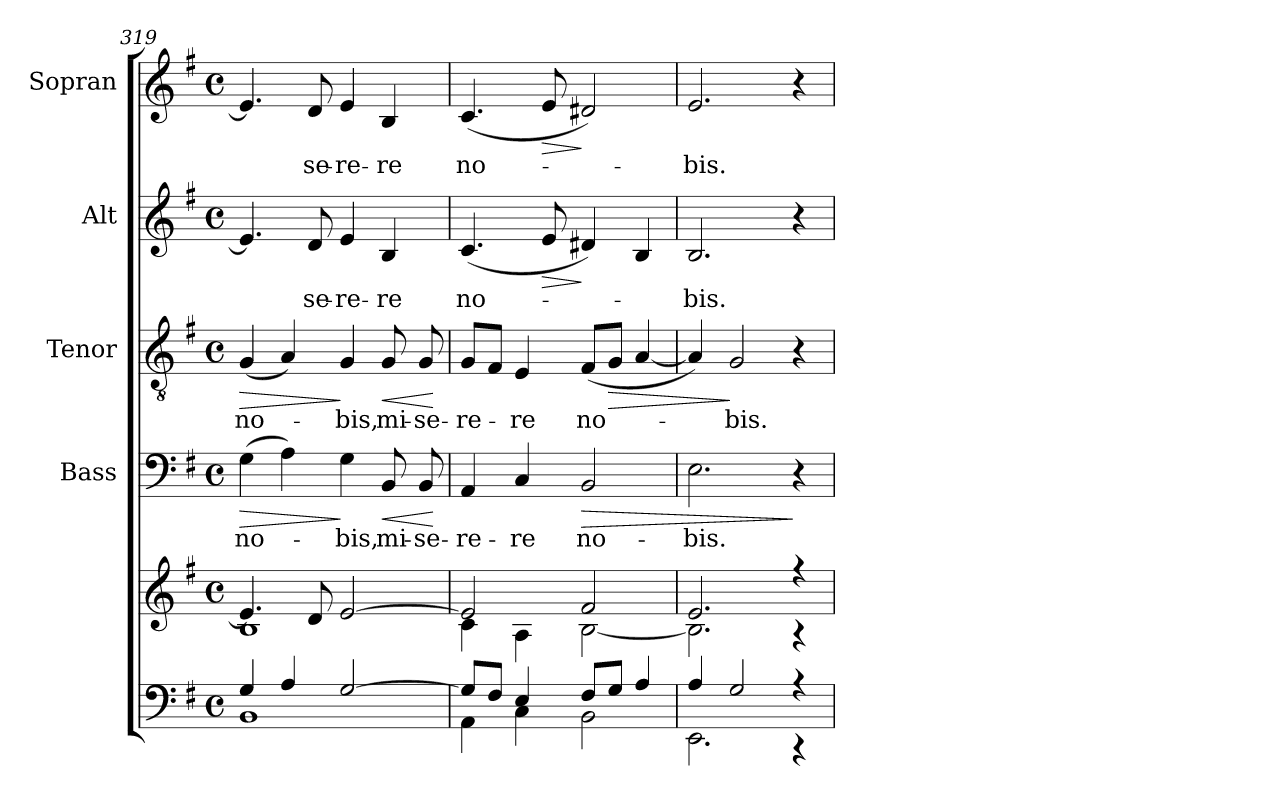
**kern	**kern	**kern	**text	**dynam	**kern	**text	**dynam	**kern	**text	**dynam	**kern	**text	**dynam
*part5	*part5	*part4	*part4	*part4	*part3	*part3	*part3	*part2	*part2	*part2	*part1	*part1	*part1
*staff6	*staff5	*staff4	*staff4	*staff4	*staff3	*staff3	*staff3	*staff2	*staff2	*staff2	*staff1	*staff1	*staff1
*	*	*I"Bass	*	*	*I"Tenor	*	*	*I"Alt	*	*	*I"Sopran	*	*
*	*	*I'B.	*	*	*I'T.	*	*	*I'A.	*	*	*I'S.	*	*
!!LO:PB:g=z
*clefF4	*clefG2	*clefF4	*	*	*clefGv2	*	*	*clefG2	*	*	*clefG2	*	*
*k[f#]	*k[f#]	*k[f#]	*	*	*k[f#]	*	*	*k[f#]	*	*	*k[f#]	*	*
*G:	*G:	*G:	*	*	*G:	*	*	*G:	*	*	*G:	*	*
*M4/4	*M4/4	*M4/4	*	*	*M4/4	*	*	*M4/4	*	*	*M4/4	*	*
*met(c)	*met(c)	*met(c)	*	*	*met(c)	*	*	*met(c)	*	*	*met(c)	*	*
=319	=319	=319	=319	=319	=319	=319	=319	=319	=319	=319	=319	=319	=319
*^	*^	*	*	*	*	*	*	*	*	*	*	*	*
!	!	!	!	!	!LO:LY:b	!LO:HP:b	!	!LO:LY:b	!LO:HP:b	!	!	!	!	!	!
4G/	1BB	4.e/]	1B	(>4G\	no-	>	(<4G/	no-	>	4.e/]	.	.	4.e/]	.	.
4A/	.	.	.	4A\)	.	.	4A/)	.	.	.	.	.	.	.	.
!	!	!	!	!	!	!	!	!	!	!	!LO:LY:b	!	!	!LO:LY:b	!
.	.	8d/	.	.	.	.	.	.	.	8d/	-se-	.	8d/	-se-	.
!	!	!	!	!	!LO:LY:b	!	!	!LO:LY:b	!	!	!LO:LY:b	!	!	!LO:LY:b	!
[>2G/	.	[>2e/	.	4G\	-bis,	]	4G/	-bis,	]	4e/	-re-	.	4e/	-re-	.
!	!	!	!	!	!LO:LY:b	!LO:HP:b	!	!LO:LY:b	!LO:HP:b	!	!LO:LY:b	!	!	!LO:LY:b	!
.	.	.	.	8BB/	mi-	<	8G/	mi-	<	4B/	-re	.	4B/	-re	.
!	!	!	!	!	!LO:LY:b	!	!	!LO:LY:b	!	!	!	!	!	!	!
.	.	.	.	8BB/	-se-	.	8G/	-se-	.	.	.	.	.	.	.
*v	*v	*	*	*	*	*	*	*	*	*	*	*	*	*	*
*	*v	*v	*	*	*	*	*	*	*	*	*	*	*	*
.	.	.	.	[	.	.	[	.	.	.	.	.	.
=320	=320	=320	=320	=320	=320	=320	=320	=320	=320	=320	=320	=320	=320
*^	*^	*	*	*	*	*	*	*	*	*	*	*	*
!	!	!	!	!	!LO:LY:b	!	!	!LO:LY:b	!	!	!LO:LY:b	!	!	!LO:LY:b	!
8G/L]	4AA\	2e/]	4c\	4AA/	-re-	.	8G/L	-re-	.	(<4.c/	no-	.	(<4.c/	no-	.
8F#/J	.	.	.	.	.	.	8F#/J	.	.	.	.	.	.	.	.
!	!	!	!	!	!LO:LY:b	!	!	!LO:LY:b	!	!	!	!	!	!	!
4E/	4C\	.	4A\	4C/	-re	.	4E/	-re	.	.	.	.	.	.	.
!	!	!	!	!	!	!	!	!	!	!	!	!LO:HP:b	!	!	!LO:HP:b
.	.	.	.	.	.	.	.	.	.	8e/	.	>	8e/	.	>
!	!	!	!	!	!LO:LY:b	!LO:HP:b	!	!LO:LY:b	!	!	!	!	!	!	!
8F#/L	2BB\	2f#/	[<2B\	2BB/	no-	>	(<8F#/L	no-	.	4d#X/)	.	]	2d#X/)	.	]
!	!	!	!	!	!	!	!	!	!LO:HP:b	!	!	!	!	!	!
8G/J	.	.	.	.	.	.	8G/J	.	>	.	.	.	.	.	.
4A/	.	.	.	.	.	.	[4A/	.	.	4B/	.	.	.	.	.
=321	=321	=321	=321	=321	=321	=321	=321	=321	=321	=321	=321	=321	=321	=321	=321
!	!	!	!	!	!LO:LY:b	!	!	!	!	!	!LO:LY:b	!	!	!LO:LY:b	!
4A/	2.EE\	2.e/	2.B\]	2.E\	-bis.	.	4A/])	.	.	2.B/	-bis.	.	2.e/	-bis.	.
!	!	!	!	!	!	!	!	!LO:LY:b	!	!	!	!	!	!	!
2G/	.	.	.	.	.	.	2G/	-bis.	]	.	.	.	.	.	.
4r	4r	4r	4r	4r	.	]	4r	.	.	4r	.	.	4r	.	.
*v	*v	*	*	*	*	*	*	*	*	*	*	*	*	*	*
*	*v	*v	*	*	*	*	*	*	*	*	*	*	*	*
=	=	=	=	=	=	=	=	=	=	=	=	=	=
*-	*-	*-	*-	*-	*-	*-	*-	*-	*-	*-	*-	*-	*-
